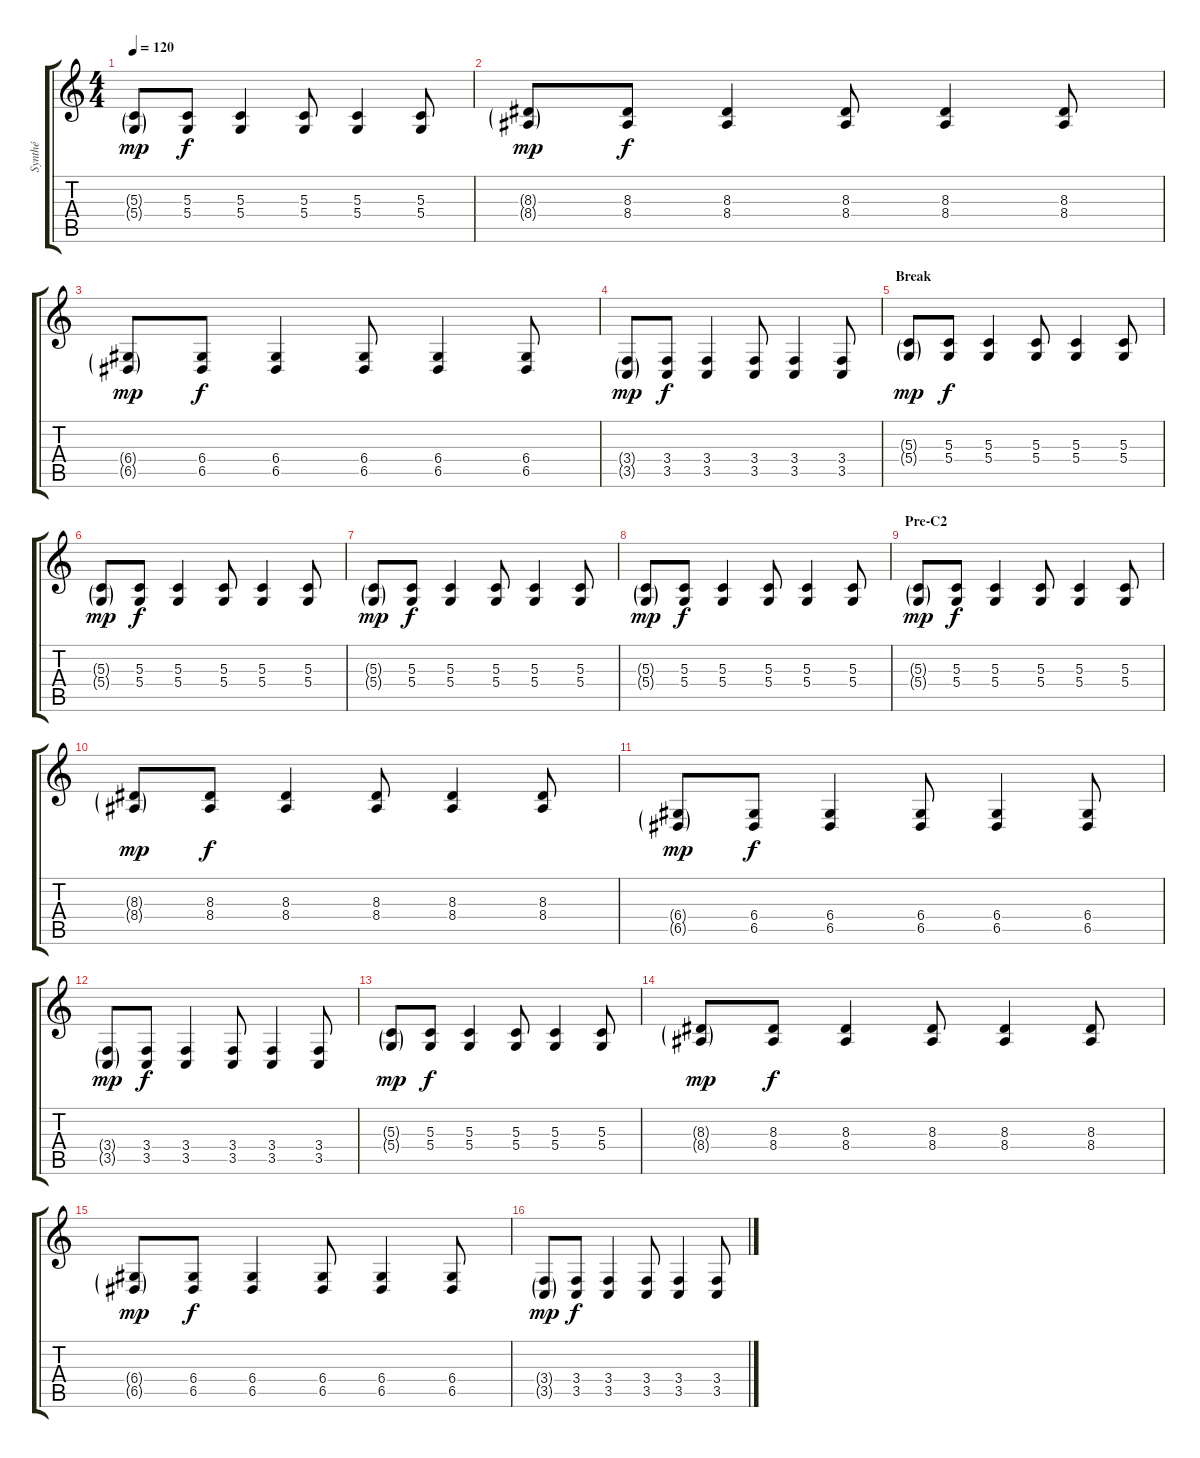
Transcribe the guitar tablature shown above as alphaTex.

\track ("Synthé" "Synthé") {instrument lead5charang}
\staff {score tabs}
\tuning (E4 B3 G3 D3 A2 E2) {hide}
\ts (4 4)
\tempo 120
\clef g2
\ks c
(5.3{g} 5.4{g}).8{dy mp} (5.3 5.4).8{dy f} (5.3 5.4).4 (5.3 5.4).8 (5.3 5.4).4 (5.3 5.4).8 |
(8.3{g} 8.4{g}).8{dy mp} (8.3 8.4).8{dy f} (8.3 8.4).4 (8.3 8.4).8 (8.3 8.4).4 (8.3 8.4).8 |
(6.4{g} 6.5{g}).8{dy mp} (6.4 6.5).8{dy f} (6.4 6.5).4 (6.4 6.5).8 (6.4 6.5).4 (6.4 6.5).8 |
(3.4{g} 3.5{g}).8{dy mp} (3.4 3.5).8{dy f} (3.4 3.5).4 (3.4 3.5).8 (3.4 3.5).4 (3.4 3.5).8 |
\section ("" "Break")
(5.3{g} 5.4{g}).8{dy mp} (5.3 5.4).8{dy f} (5.3 5.4).4 (5.3 5.4).8 (5.3 5.4).4 (5.3 5.4).8 |
(5.3{g} 5.4{g}).8{dy mp} (5.3 5.4).8{dy f} (5.3 5.4).4 (5.3 5.4).8 (5.3 5.4).4 (5.3 5.4).8 |
(5.3{g} 5.4{g}).8{dy mp} (5.3 5.4).8{dy f} (5.3 5.4).4 (5.3 5.4).8 (5.3 5.4).4 (5.3 5.4).8 |
(5.3{g} 5.4{g}).8{dy mp} (5.3 5.4).8{dy f} (5.3 5.4).4 (5.3 5.4).8 (5.3 5.4).4 (5.3 5.4).8 |
\section ("" "Pre-C2")
(5.3{g} 5.4{g}).8{dy mp} (5.3 5.4).8{dy f} (5.3 5.4).4 (5.3 5.4).8 (5.3 5.4).4 (5.3 5.4).8 |
(8.3{g} 8.4{g}).8{dy mp} (8.3 8.4).8{dy f} (8.3 8.4).4 (8.3 8.4).8 (8.3 8.4).4 (8.3 8.4).8 |
(6.4{g} 6.5{g}).8{dy mp} (6.4 6.5).8{dy f} (6.4 6.5).4 (6.4 6.5).8 (6.4 6.5).4 (6.4 6.5).8 |
(3.4{g} 3.5{g}).8{dy mp} (3.4 3.5).8{dy f} (3.4 3.5).4 (3.4 3.5).8 (3.4 3.5).4 (3.4 3.5).8 |
(5.3{g} 5.4{g}).8{dy mp} (5.3 5.4).8{dy f} (5.3 5.4).4 (5.3 5.4).8 (5.3 5.4).4 (5.3 5.4).8 |
(8.3{g} 8.4{g}).8{dy mp} (8.3 8.4).8{dy f} (8.3 8.4).4 (8.3 8.4).8 (8.3 8.4).4 (8.3 8.4).8 |
(6.4{g} 6.5{g}).8{dy mp} (6.4 6.5).8{dy f} (6.4 6.5).4 (6.4 6.5).8 (6.4 6.5).4 (6.4 6.5).8 |
(3.4{g} 3.5{g}).8{dy mp} (3.4 3.5).8{dy f} (3.4 3.5).4 (3.4 3.5).8 (3.4 3.5).4 (3.4 3.5).8
